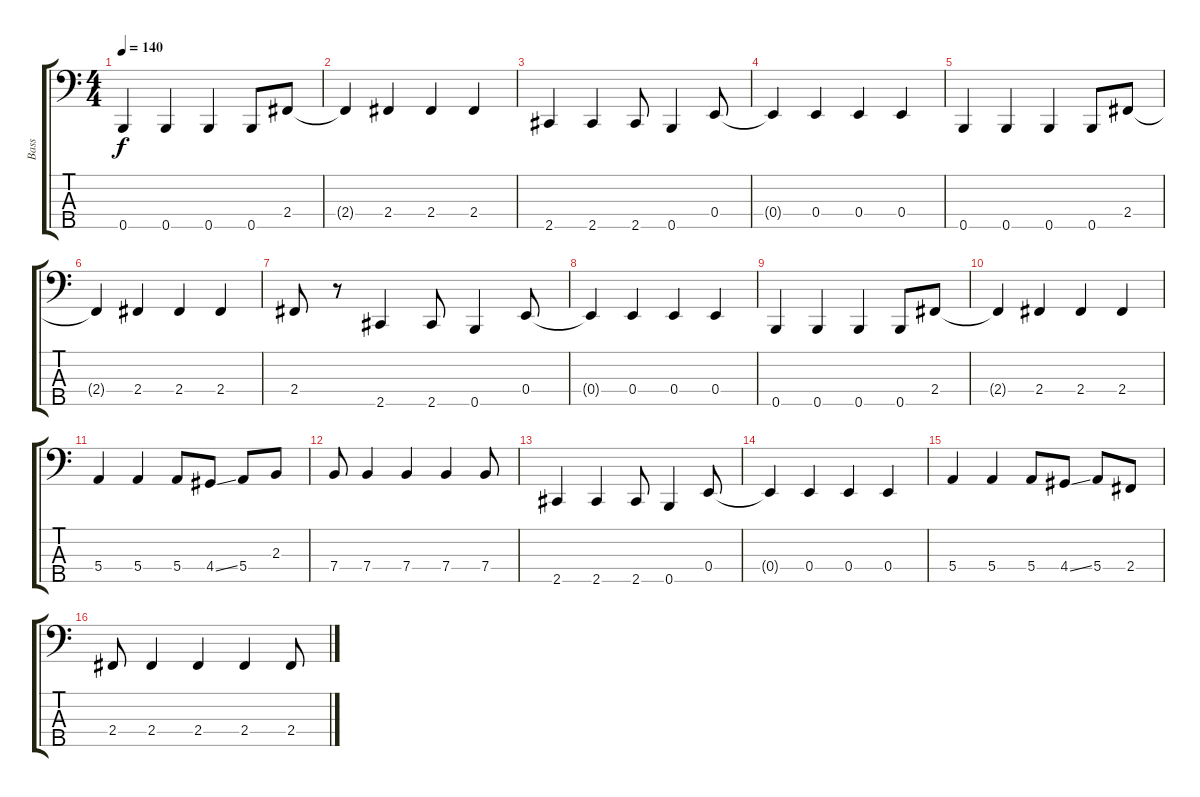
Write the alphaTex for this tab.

\track ("Bass" "Bass") {instrument electricbassfinger}
\staff {score tabs}
\tuning (G2 D2 A1 E1 B0) {hide}
\ts (4 4)
\tempo 140
\clef f4
\ks c
0.5.4{dy f} 0.5.4 0.5.4 0.5.8 2.4.8 |
2.4{t}.4 2.4.4 2.4.4 2.4.4 |
2.5.4 2.5.4 2.5.8 0.5.4 0.4.8 |
0.4{t}.4 0.4.4 0.4.4 0.4.4 |
0.5.4 0.5.4 0.5.4 0.5.8 2.4.8 |
2.4{t}.4 2.4.4 2.4.4 2.4.4 |
2.4.8 r.8 2.5.4 2.5.8 0.5.4 0.4.8 |
0.4{t}.4 0.4.4 0.4.4 0.4.4 |
0.5.4 0.5.4 0.5.4 0.5.8 2.4.8 |
2.4{t}.4 2.4.4 2.4.4 2.4.4 |
5.4.4 5.4.4 5.4.8 4.4{ss}.8 5.4.8 2.3.8 |
7.4.8 7.4.4 7.4.4 7.4.4 7.4.8 |
2.5.4 2.5.4 2.5.8 0.5.4 0.4.8 |
0.4{t}.4 0.4.4 0.4.4 0.4.4 |
5.4.4 5.4.4 5.4.8 4.4{ss}.8 5.4.8 2.4.8 |
2.4.8 2.4.4 2.4.4 2.4.4 2.4.8
